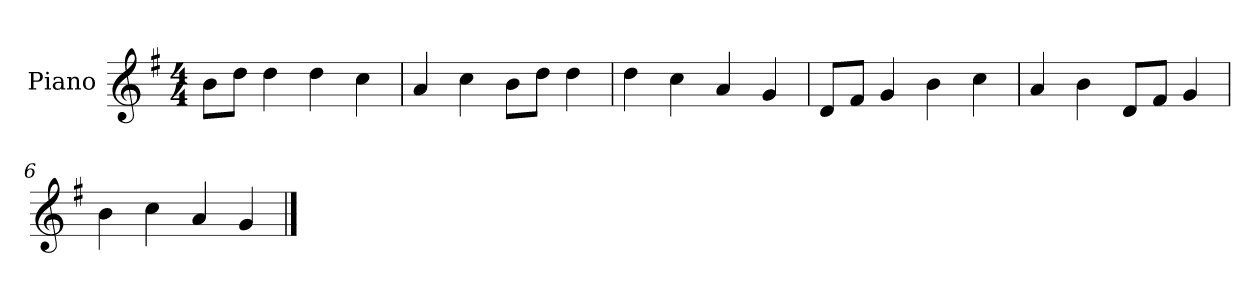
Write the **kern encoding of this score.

**kern
*part1
*staff1
*I"Piano
*I'P-no
*clefG2
*k[f#]
*M4/4
*MM90
=1
8b\L
8dd\J
4dd\
4dd\
4cc\
=2
4a/
4cc\
8b\L
8dd\J
4dd\
=3
4dd\
4cc\
4a/
4g/
=4
8d/L
8f#/J
4g/
4b\
4cc\
=5
4a/
4b\
8d/L
8f#/J
4g/
=6
4b\
4cc\
4a/
4g/
==
*-
